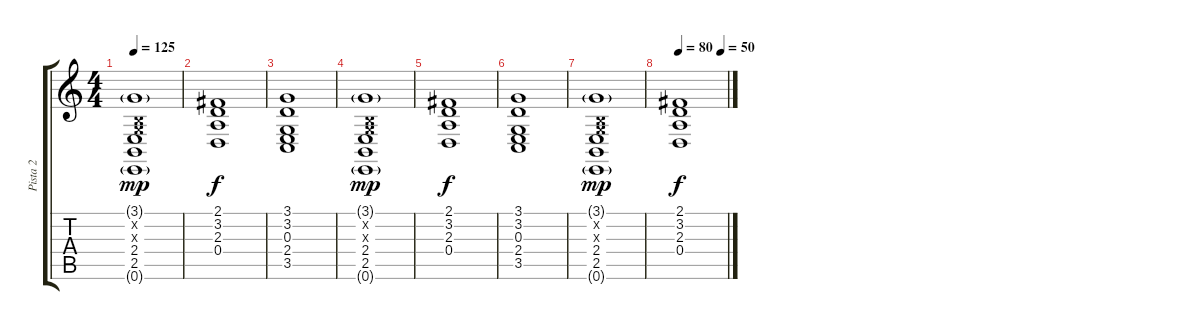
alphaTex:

\track ("Pista 2" "Pista 2") {instrument acousticgrandpiano}
\staff {score tabs}
\tuning (E4 B3 G3 D3 A2 E2) {hide}
\ts (4 4)
\tempo 125
\clef g2
\ks c
(3.1{g} 0.2{x} 0.3{x} 2.4 2.5 0.6{g}).1{dy mp} |
(2.1 3.2 2.3 0.4).1{dy f} |
(3.1 3.2 0.3 2.4 3.5).1 |
(3.1{g} 0.2{x} 0.3{x} 2.4 2.5 0.6{g}).1{dy mp} |
(2.1 3.2 2.3 0.4).1{dy f} |
(3.1 3.2 0.3 2.4 3.5).1 |
(3.1{g} 0.2{x} 0.3{x} 2.4 2.5 0.6{g}).1{dy mp} |
\tempo 80
\tempo (50 0.875)
(2.1 3.2 2.3 0.4).1{dy f}
